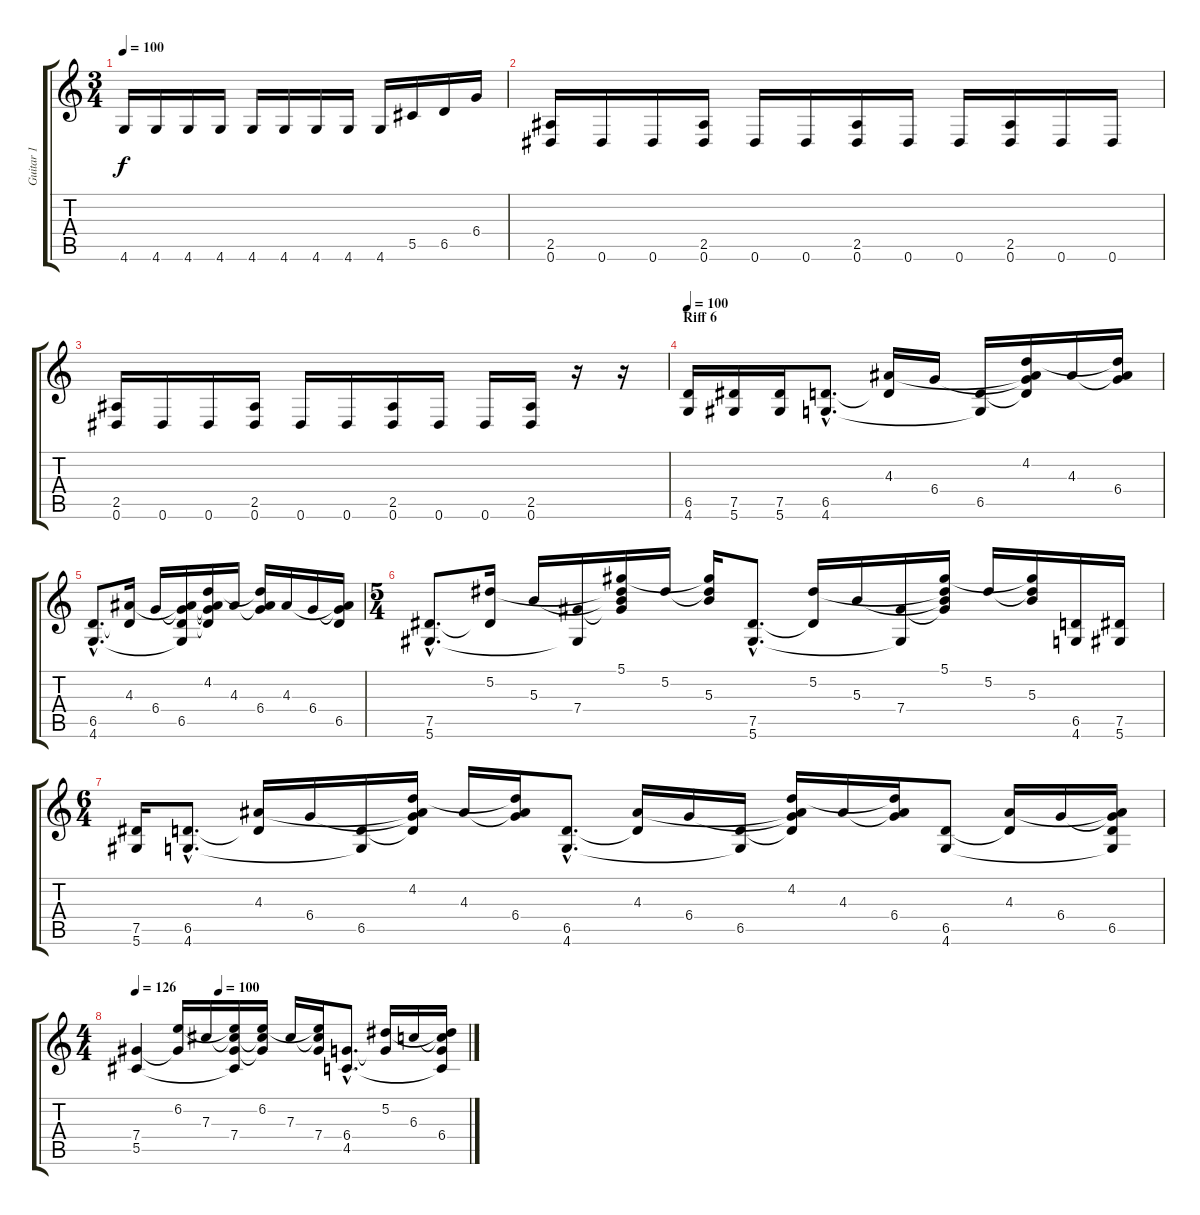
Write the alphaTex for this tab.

\track ("Guitar 1" "Guitar 1") {instrument distortionguitar}
\staff {score tabs}
\tuning (Eb4 Bb3 Gb3 Db3 Ab2 Eb2) {hide}
\ts (3 4)
\tempo 100
\clef g2
\ks c
4.6.16{dy f} 4.6.16 4.6.16 4.6.16 4.6.16 4.6.16 4.6.16 4.6.16 4.6.16 5.5.16 6.5.16 6.4.16 |
(2.5 0.6).16 0.6.16 0.6.16 (2.5 0.6).16 0.6.16 0.6.16 (2.5 0.6).16 0.6.16 0.6.16 (2.5 0.6).16 0.6.16 0.6.16 |
(2.5 0.6).16 0.6.16 0.6.16 (2.5 0.6).16 0.6.16 0.6.16 (2.5 0.6).16 0.6.16 0.6.16 (2.5 0.6).16 r.16 r.16 |
\section ("" "Riff 6")
\tempo 100
(6.5 4.6).16 (7.5 5.6).16 (7.5 5.6).16 (6.5{hac} 4.6{hac}).8{d} (4.3 6.5{t}).16 6.4.16 (6.5 4.6{t}).16 (4.2 4.3{t} 6.4{t} 6.5{t}).16 4.3.16 (4.2{t} 4.3{t} 6.4).16 |
(6.5{hac} 4.6{hac}).8{d} (4.3 6.5{t}).16 6.4.16 (4.3{t} 6.4{t} 6.5 4.6{t}).16 (4.2 4.3{t} 6.4{t} 6.5{t}).16 4.3.16 (4.2{t} 4.3{t} 6.4).16 4.3.16 6.4.16 (4.3{t} 6.4{t} 6.5).16 |
\ts (5 4)
(7.5{hac} 5.6{hac}).8{d} (5.2 7.5{t}).16 5.3.16 (7.4 5.6{t}).16 (5.1 5.2{t} 5.3{t} 7.4{t}).16 5.2.16 (5.1{t} 5.2{t} 5.3).16 (7.5{hac} 5.6{hac}).8{d} (5.2 7.5{t}).16 5.3.16 (7.4 5.6{t}).16 (5.1 5.2{t} 5.3{t} 7.4{t}).16 5.2.16 (5.1{t} 5.2{t} 5.3).16 (6.5 4.6).16 (7.5 5.6).16 |
\ts (6 4)
(7.5 5.6).16 (6.5{hac} 4.6{hac}).8{d} (4.3 6.5{t}).16 6.4.16 (6.5 4.6{t}).16 (4.2 4.3{t} 6.4{t} 6.5{t}).16 4.3.16 (4.2{t} 4.3{t} 6.4).16 (6.5{hac} 4.6{hac}).8{d} (4.3 6.5{t}).16 6.4.16 (6.5 4.6{t}).16 (4.2 4.3{t} 6.4{t} 6.5{t}).16 4.3.16 (4.2{t} 4.3{t} 6.4).16 (6.5 4.6).8 (4.3 6.5{t}).16 6.4.16 (4.3{t} 6.4{t} 6.5 4.6{t}).16 |
\ts (4 4)
\tempo 126
\tempo (100 0.25)
(7.4 5.5).4 (6.2 7.4{t}).16 7.3.16 (6.2{t} 7.3{t} 7.4 5.5{t}).16 (6.2 7.3{t} 7.4{t}).16 7.3.16 (6.2{t} 7.3{t} 7.4).16 (6.4{hac} 4.5{hac}).8{d} (5.2 6.4{t}).16 6.3.16 (5.2{t} 6.3{t} 6.4 4.5{t}).16
